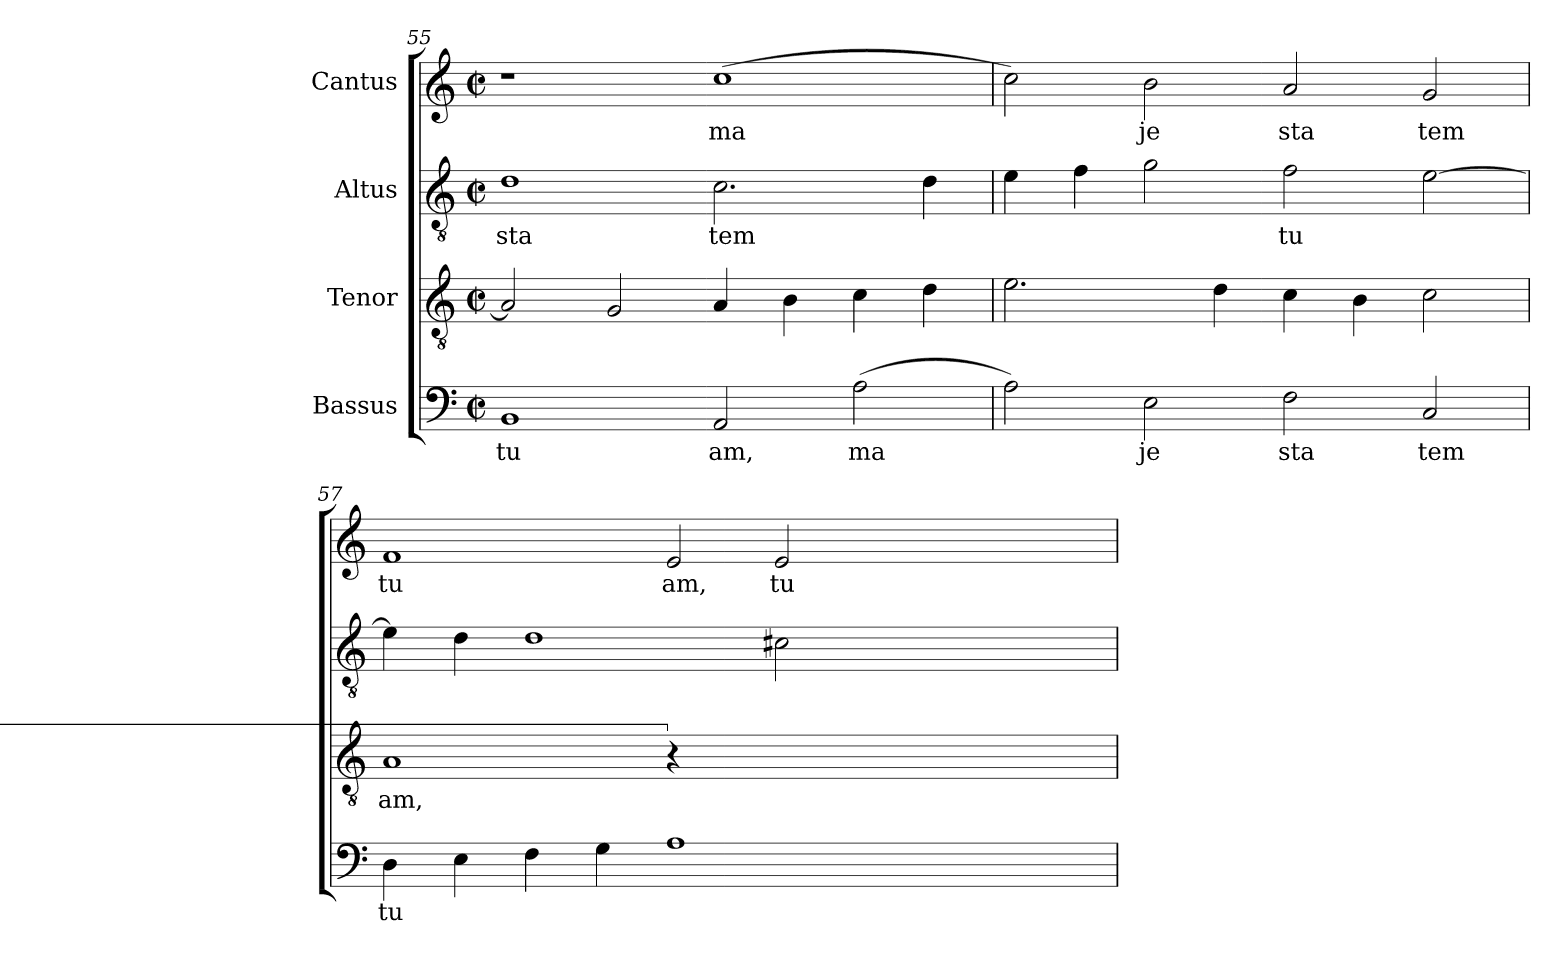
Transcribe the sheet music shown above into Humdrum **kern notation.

**kern	**text	**kern	**text	**kern	**text	**kern	**text
*part4	*part4	*part3	*part3	*part2	*part2	*part1	*part1
*staff4	*staff4	*staff3	*staff3	*staff2	*staff2	*staff1	*staff1
*I"Bassus	*	*I"Tenor	*	*I"Altus	*	*I"Cantus	*
*clefF4	*	*clefGv2	*	*clefGv2	*	*clefG2	*
*M2/2	*	*M2/2	*	*M2/2	*	*M2/2	*
*met(c|)	*	*met(c|)	*	*met(c|)	*	*met(c|)	*
=55	=55	=55	=55	=55	=55	=55	=55
!	!LO:LY:b:cj	!	!	!	!LO:LY:b:cj	!	!
1BB	tu	2A/]	.	1d	sta	1r	.
.	.	2G/	.	.	.	.	.
!	!LO:LY:b:cj	!	!	!	!LO:LY:b	!	!LO:LY:b:cj
2AA/	am,	4A/	.	2.c\	tem	(>1cc	ma
.	.	4B\	.	.	.	.	.
!	!LO:LY:b	!	!	!	!	!	!
(>2A\	ma	4c\	.	.	.	.	.
.	.	4d\	.	4d\	.	.	.
=56	=56	=56	=56	=56	=56	=56	=56
2A\)	.	2.e\	.	4e\	.	2cc\)	.
.	.	.	.	4f\	.	.	.
!	!LO:LY:b:cj	!	!	!	!	!	!LO:LY:b:cj
2E\	je	.	.	2g\	.	2b\	je
.	.	4d\	.	.	.	.	.
!	!LO:LY:b:cj	!	!	!	!LO:LY:b:cj	!	!LO:LY:b:cj
2F\	sta	4c\	.	2f\	tu	2a/	sta
.	.	4B\	.	.	.	.	.
!	!LO:LY:b:cj	!	!	!	!	!	!LO:LY:b:cj
2C/	tem	2c\	.	[>2e\	.	2g/	tem
=57	=57	=57	=57	=57	=57	=57	=57
!	!LO:LY:b:cj	!	!LO:LY:b:cj	!	!	!	!LO:LY:b:cj
4D\	tu	1A	am,	4e\]	.	1f	tu
4E\	.	.	.	4d\	.	.	.
4F\	.	.	.	1d	.	.	.
4G\	.	.	.	.	.	.	.
!	!	!LO:N:vis=1	!	!	!	!	!LO:LY:b:cj
1A	.	4%9r	.	.	.	2e/	am,
!	!	!	!	!	!	!	!LO:LY:b:cj
.	.	.	.	2c#\	.	2e/	tu
1ryy	.	.	.	1ryy	.	1ryy	.
4ryy	.	.	.	4ryy	.	4ryy	.
=	=	=	=	=	=	=	=
*-	*-	*-	*-	*-	*-	*-	*-
